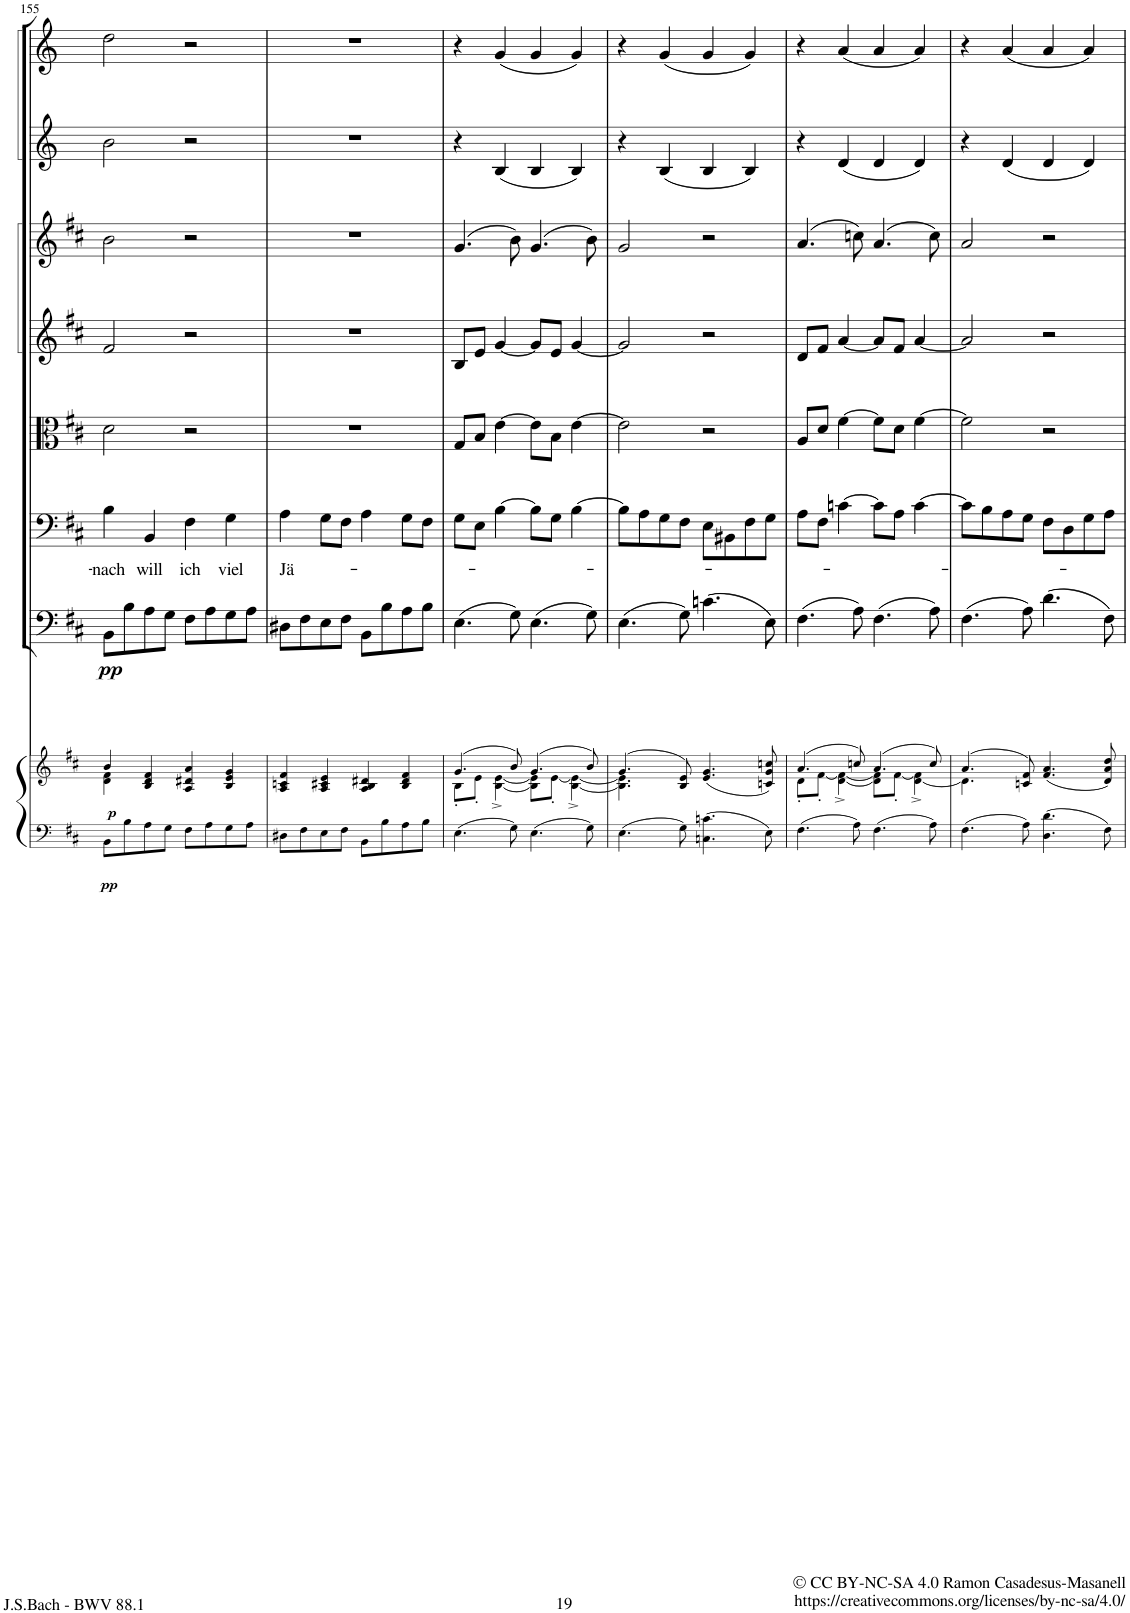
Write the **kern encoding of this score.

**kern	**kern	**dynam	**kern	**dynam	**kern	**text	**kern	**kern	**kern	**kern	**kern
*part8	*part8	*part8	*part7	*part7	*part6	*part6	*part5	*part4	*part3	*part2	*part1
*staff9	*staff8	*staff8/9	*staff7	*staff7	*staff6	*staff6	*staff5	*staff4	*staff3	*staff2	*staff1
*I"Piano reduction	*	*	*I"Continuo	*	*I"Basso	*	*I"Thaile Viola	*I"Oboe d'amore II Violino II	*I"Oboe d'amore I Violino I	*I"Corno II	*I"Corno I
*I'Pno	*	*	*	*	*	*	*	*	*	*	*
!!LO:PB:g=z
*clefF4	*clefG2	*	*clefF4	*	*clefF4	*	*clefC3	*clefG2	*clefG2	*clefG2	*clefG2
*	*	*	*	*	*	*	*	*	*	*ITrd3c5	*ITrd3c5
*k[f#c#]	*k[f#c#]	*	*k[f#c#]	*	*k[f#c#]	*	*k[f#c#]	*k[f#c#]	*k[f#c#]	*k[]	*k[]
*M2/2	*M2/2	*	*M2/2	*	*M2/2	*	*M2/2	*M2/2	*M2/2	*M2/2	*M2/2
*met(c|)	*met(c|)	*	*met(c|)	*	*met(c|)	*	*met(c|)	*met(c|)	*met(c|)	*met(c|)	*met(c|)
=155	=155	=155	=155	=155	=155	=155	=155	=155	=155	=155	=155
*	*^	*	*	*	*	*	*	*	*	*	*
!	!	!	!LO:DY:b=2	!	!	!	!LO:LY:b	!	!	!	!	!
!	!	!	!LO:DY:n=1:b	!	!LO:DY:b	!	!	!	!	!	!	!
8BB\L	4b/	4d\ 4f#\	pp p	8BB\L	pp	4B\	nach	2d\	2f#/	2b\	2b\	2dd\
8B\	.	.	.	8B\	.	.	.	.	.	.	.	.
!	!	!	!	!	!	!	!LO:LY:b	!	!	!	!	!
8A\	4B/ 4d/ 4f#/	4ryy	.	8A\	.	4BB/	will	.	.	.	.	.
8G\J	.	.	.	8G\J	.	.	.	.	.	.	.	.
!	!	!	!	!	!	!	!LO:LY:b	!	!	!	!	!
8F#\L	4A/ 4d#X/ 4a/	2ryy	.	8F#\L	.	4F#\	ich	2r	2r	2r	2r	2r
8A\	.	.	.	8A\	.	.	.	.	.	.	.	.
!	!	!	!	!	!	!	!LO:LY:b	!	!	!	!	!
8G\	4B/ 4e/ 4g/	.	.	8G\	.	4G\	viel	.	.	.	.	.
8A\J	.	.	.	8A\J	.	.	.	.	.	.	.	.
*	*v	*v	*	*	*	*	*	*	*	*	*	*
=156	=156	=156	=156	=156	=156	=156	=156	=156	=156	=156	=156
!	!	!	!	!	!	!LO:LY:b	!	!	!	!	!
8D#X\L	4A/ 4cn/ 4f#/	.	8D#X\L	.	4A\	Jä-	1r	1r	1r	1r	1r
8F#\	.	.	8F#\	.	.	.	.	.	.	.	.
8E\	4A/ 4c#X/ 4e/	.	8E\	.	8G\L	.	.	.	.	.	.
8F#\J	.	.	8F#\J	.	8F#\J	.	.	.	.	.	.
8BB\L	4A/ 4B/ 4d#X/	.	8BB\L	.	4A\	.	.	.	.	.	.
8B\	.	.	8B\	.	.	.	.	.	.	.	.
8A\	4B/ 4d#/ 4f#/	.	8A\	.	8G\L	.	.	.	.	.	.
8B\J	.	.	8B\J	.	8F#\J	.	.	.	.	.	.
=157	=157	=157	=157	=157	=157	=157	=157	=157	=157	=157	=157
*	*^	*	*	*	*	*	*	*	*	*	*
4.E\	(4.g/	8B'\L	.	(4.E\	.	8G\L	.	8G/L	8B/L	(4.g/	4r	4r
.	.	8e'\J	.	.	.	8E\J	.	8B/J	8e/J	.	.	.
.	.	[4B\^ [4e\^	.	.	.	[4B\	.	[4e\	[4g/	.	(4B/	(4g/
8G\	8b/)	.	.	8G\)	.	.	.	.	.	8b\)	.	.
4.E\	(4.g/	8B\] 8e\]L	.	(4.E\	.	8B\L]	.	8e\L]	8g/L]	(4.g/	4B/	4g/
.	.	[8e'\J	.	.	.	8G\J	.	8B\J	8e/J	.	.	.
.	.	[4B\^ 4e\_^	.	.	.	[4B\	.	[4e\	[4g/	.	4B/)	4g/)
8G\	8b/)	.	.	8G\)	.	.	.	.	.	8b\)	.	.
=158	=158	=158	=158	=158	=158	=158	=158	=158	=158	=158	=158	=158
4.E\	(4.g/	4.B\] 4.e\]	.	(4.E\	.	8B\L]	.	2e\]	2g/]	2g/	4r	4r
.	.	.	.	.	.	8A\	.	.	.	.	.	.
.	.	.	.	.	.	8G\	.	.	.	.	(4B/	(4g/
8G\	8B/ 8e/)	8ryy	.	8G\)	.	8F#\J	.	.	.	.	.	.
4.Cn\ 4.cn\	(<4.e/ 4.g/	2ryy	.	(4.cn\	.	8E\L	.	2r	2r	2r	4B/	4g/
.	.	.	.	.	.	8BB#X\	.	.	.	.	.	.
.	.	.	.	.	.	8F#\	.	.	.	.	4B/)	4g/)
8E\	8cn/ 8g/ 8ccn/)	.	.	8E\)	.	8G\J	.	.	.	.	.	.
=159	=159	=159	=159	=159	=159	=159	=159	=159	=159	=159	=159	=159
4.F#\	(4.a/	8d'\L	.	(4.F#\	.	8A\L	.	8A/L	8d/L	(4.a/	4r	4r
.	.	[8f#'\J	.	.	.	8F#\J	.	8d/J	8f#/J	.	.	.
.	.	[4d\^ 4f#\_^	.	.	.	[4cn\	.	[4f#\	[4a/	.	(4d/	(4a/
8A\	8ccn/)	.	.	8A\)	.	.	.	.	.	8ccn\)	.	.
4.F#\	(4.a/	8d\] 8f#\]L	.	(4.F#\	.	8c\L]	.	8f#\L]	8a/L]	(4.a/	4d/	4a/
.	.	[8f#'\J	.	.	.	8A\J	.	8d\J	8f#/J	.	.	.
.	.	[4d\^ 4f#\]^	.	.	.	[4c\	.	[4f#\	[4a/	.	4d/)	4a/)
8A\	8cc/)	.	.	8A\)	.	.	.	.	.	8cc\)	.	.
=160	=160	=160	=160	=160	=160	=160	=160	=160	=160	=160	=160	=160
4.F#\	(4.a/	4.d\]	.	(4.F#\	.	8c\L]	.	2f#\]	2a/]	2a/	4r	4r
.	.	.	.	.	.	8B\	.	.	.	.	.	.
.	.	.	.	.	.	8A\	.	.	.	.	(4d/	(4a/
8A\	8cn/ 8f#/)	8ryy	.	8A\)	.	8G\J	.	.	.	.	.	.
4.D\ 4.d\	(<4.f#/ 4.a/	2ryy	.	(4.d\	.	8F#\L	.	2r	2r	2r	4d/	4a/
.	.	.	.	.	.	8D\	.	.	.	.	.	.
.	.	.	.	.	.	8G\	.	.	.	.	4d/)	4a/)
8F#\	8d/ 8a/ 8dd/)	.	.	8F#\)	.	8A\J	.	.	.	.	.	.
*	*v	*v	*	*	*	*	*	*	*	*	*	*
=	=	=	=	=	=	=	=	=	=	=	=
*-	*-	*-	*-	*-	*-	*-	*-	*-	*-	*-	*-
